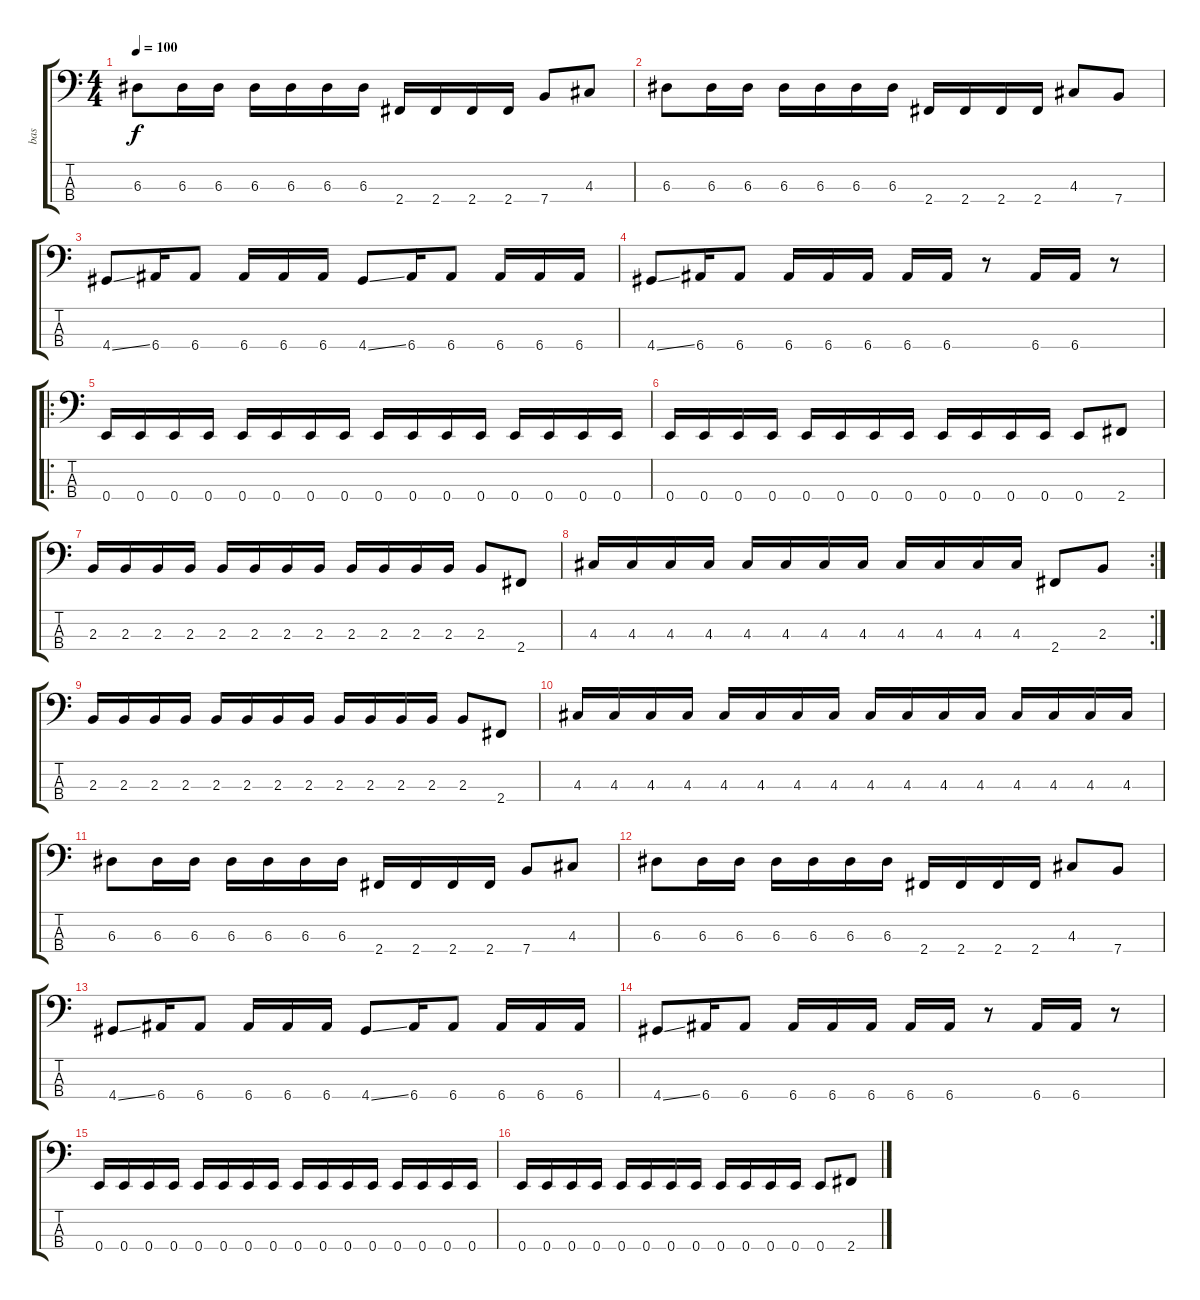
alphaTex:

\track ("bas" "bas") {instrument electricbasspick}
\staff {score tabs}
\tuning (G2 D2 A1 E1) {hide}
\ts (4 4)
\tempo 100
\clef f4
\ks c
6.3.8{dy f instrument electricbasspick} 6.3.16 6.3.16 6.3.16 6.3.16 6.3.16 6.3.16 2.4.16 2.4.16 2.4.16 2.4.16 7.4.8 4.3.8 |
6.3.8 6.3.16 6.3.16 6.3.16 6.3.16 6.3.16 6.3.16 2.4.16 2.4.16 2.4.16 2.4.16 4.3.8 7.4.8 |
4.4{ss}.8 6.4.16 6.4.8 6.4.16 6.4.16 6.4.16 4.4{ss}.8 6.4.16 6.4.8 6.4.16 6.4.16 6.4.16 |
4.4{ss}.8 6.4.16 6.4.8 6.4.16 6.4.16 6.4.16 6.4.16 6.4.16 r.8 6.4.16 6.4.16 r.8 |
\ro
0.4.16 0.4.16 0.4.16 0.4.16 0.4.16 0.4.16 0.4.16 0.4.16 0.4.16 0.4.16 0.4.16 0.4.16 0.4.16 0.4.16 0.4.16 0.4.16 |
0.4.16 0.4.16 0.4.16 0.4.16 0.4.16 0.4.16 0.4.16 0.4.16 0.4.16 0.4.16 0.4.16 0.4.16 0.4.8 2.4.8 |
2.3.16 2.3.16 2.3.16 2.3.16 2.3.16 2.3.16 2.3.16 2.3.16 2.3.16 2.3.16 2.3.16 2.3.16 2.3.8 2.4.8 |
\rc 2
4.3.16 4.3.16 4.3.16 4.3.16 4.3.16 4.3.16 4.3.16 4.3.16 4.3.16 4.3.16 4.3.16 4.3.16 2.4.8 2.3.8 |
2.3.16 2.3.16 2.3.16 2.3.16 2.3.16 2.3.16 2.3.16 2.3.16 2.3.16 2.3.16 2.3.16 2.3.16 2.3.8 2.4.8 |
4.3.16 4.3.16 4.3.16 4.3.16 4.3.16 4.3.16 4.3.16 4.3.16 4.3.16 4.3.16 4.3.16 4.3.16 4.3.16 4.3.16 4.3.16 4.3.16 |
6.3.8 6.3.16 6.3.16 6.3.16 6.3.16 6.3.16 6.3.16 2.4.16 2.4.16 2.4.16 2.4.16 7.4.8 4.3.8 |
6.3.8 6.3.16 6.3.16 6.3.16 6.3.16 6.3.16 6.3.16 2.4.16 2.4.16 2.4.16 2.4.16 4.3.8 7.4.8 |
4.4{ss}.8 6.4.16 6.4.8 6.4.16 6.4.16 6.4.16 4.4{ss}.8 6.4.16 6.4.8 6.4.16 6.4.16 6.4.16 |
4.4{ss}.8 6.4.16 6.4.8 6.4.16 6.4.16 6.4.16 6.4.16 6.4.16 r.8 6.4.16 6.4.16 r.8 |
0.4.16 0.4.16 0.4.16 0.4.16 0.4.16 0.4.16 0.4.16 0.4.16 0.4.16 0.4.16 0.4.16 0.4.16 0.4.16 0.4.16 0.4.16 0.4.16 |
0.4.16 0.4.16 0.4.16 0.4.16 0.4.16 0.4.16 0.4.16 0.4.16 0.4.16 0.4.16 0.4.16 0.4.16 0.4.8 2.4.8
